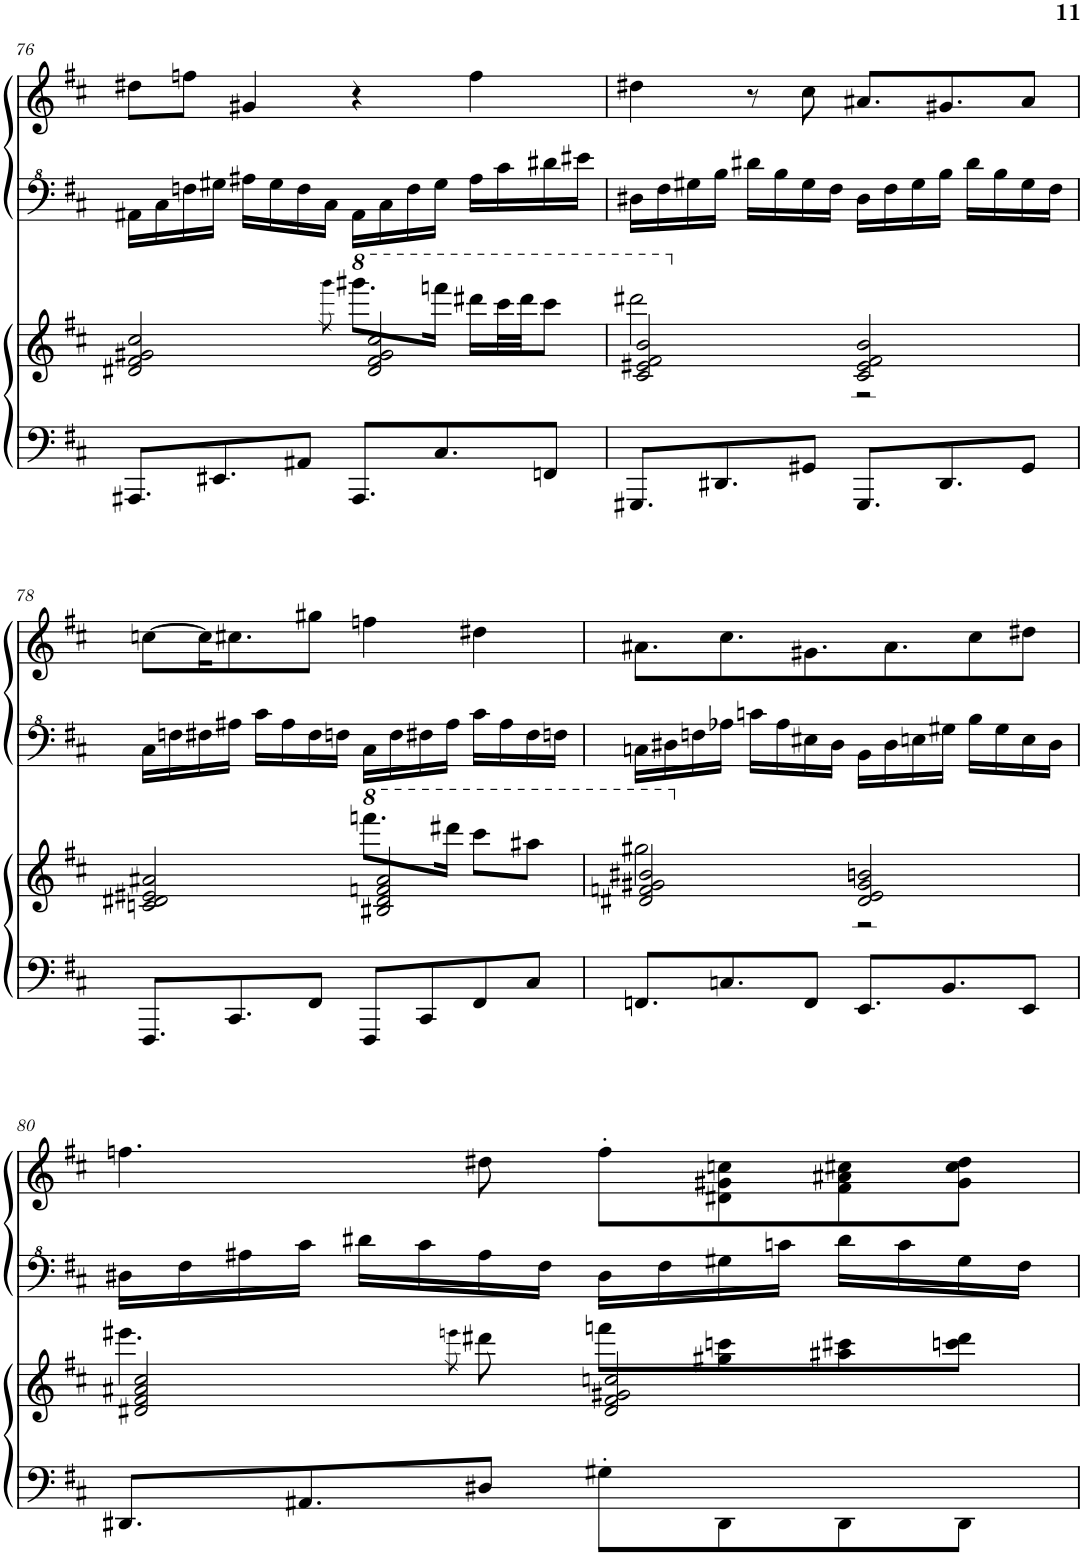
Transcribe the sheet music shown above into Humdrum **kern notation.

**kern	**kern	**kern	**kern
*part4	*part3	*part2	*part1
*staff4	*staff3	*staff2	*staff1
*I"ピアノ	*I"ピアノ	*I"ピアノ	*I"ピアノ
!!LO:PB:g=z
*clefF4	*clefG2	*clefF^4	*clefG2
*k[f#c#]	*k[f#c#]	*k[f#c#]	*k[f#c#]
*M4/4	*M4/4	*M4/4	*M4/4
=76	=76	=76	=76
*	*^	*	*
8.AAA#X/L	2d#X/ 2f#/ 2g#X/ 2cc#/	2ryy	16A#X\LL	8dd#X\L
.	.	.	16c#\	.
.	.	.	16fn\	8ffn\J
8.EE#X/	.	.	16g#X\JJ	.
.	.	.	16a#X\LL	4g#X/
.	.	.	16g#\	.
8AA#X/J	.	.	16f\	.
.	.	.	16c#\JJ	.
.	.	8qgggg\	.	.
*	*8va	*	*	*
8.AAA#/L	2dd#/ 2ff#/ 2gg#/ 2ccc#/	8.gggg#X\L	16A#\LL	4r
.	.	.	16c#\	.
.	.	.	16f\	.
8.C#/	.	16ffffn\Jk	16g#\JJ	.
.	.	16dddd#X\LL	16a#\LL	4ff\
.	.	32cccc#\L	16cc#\	.
.	.	32dddd#\JJ	.	.
8FFn/J	.	8cccc#\J	16dd#X\	.
.	.	.	16ee#X\JJ	.
=77	=77	=77	=77	=77
8.GGG#X/L	2cc#/ 2ee#X/ 2ff#/ 2bb/	2dddd#X\	16d#X\LL	4dd#X\
.	.	.	16f#\	.
.	.	.	16g#X\	.
8.DD#X/	.	.	16b\JJ	.
.	.	.	16dd#X\LL	8r
.	.	.	16b\	.
8GG#X/J	.	.	16g#\	8cc#\
.	.	.	16f#\JJ	.
*	*X8va	*	*	*
8.GGG#/L	2c#/ 2e#/ 2f#/ 2b/	2r	16d#\LL	8.a#X/L
.	.	.	16f#\	.
.	.	.	16g#\	.
8.DD#/	.	.	16b\JJ	8.g#X/
.	.	.	16dd#\LL	.
.	.	.	16b\	.
8GG#/J	.	.	16g#\	8a#/J
.	.	.	16f#\JJ	.
!!LO:LB:g=z
=78	=78	=78	=78	=78
8.FFF#/L	2cn/ 2d#X/ 2e#X/ 2a#X/	2ryy	16c#\LL	[8ccn\L
.	.	.	16fn\	.
.	.	.	16f#X\	16cc\K]
8.CC#/	.	.	16a#X\JJ	8.cc#X\
.	.	.	16cc#\LL	.
.	.	.	16a#\	.
8FF#/J	.	.	16f#\	8gg#X\J
.	.	.	16fn\JJ	.
*	*8va	*	*	*
8FFF#/L	2b#X/ 2dd#/ 2ffn/ 2aa#/	8.ffffn\L	16c#\LL	4ffn\
.	.	.	16f\	.
8CC#/	.	.	16f#X\	.
.	.	16dddd#X\Jk	16a#\JJ	.
8FF#/	.	8cccc#\L	16cc#\LL	4dd#X\
.	.	.	16a#\	.
8C#/J	.	8aaa#X\J	16f#\	.
.	.	.	16fn\JJ	.
=79	=79	=79	=79	=79
8.FFn/L	2dd#X/ 2ffn/ 2gg#X/ 2bb#X/	2ggg#X\	16cn\LL	8.a#X\L
.	.	.	16d#X\	.
.	.	.	16fn\	.
8.Cn/	.	.	16a-X\JJ	8.cc#\
.	.	.	16ccn\LL	.
.	.	.	16a-\	.
8FF/J	.	.	16e#X\	8.g#X\
.	.	.	16d#\JJ	.
*	*X8va	*	*	*
8.EE/L	2d#/ 2e/ 2g#/ 2bn/	2r	16B\LL	.
.	.	.	16d#\	8.a#\
.	.	.	16en\	.
8.BB/	.	.	16g#X\JJ	.
.	.	.	16b\LL	8cc#\
.	.	.	16g#\	.
8EE/J	.	.	16e\	8dd#X\J
.	.	.	16d#\JJ	.
!!LO:LB:g=z
=80	=80	=80	=80	=80
8.DD#X/L	2d#X/ 2f#/ 2a#X/ 2cc#/	4.eee#X\	16d#X\LL	4.ffn\
.	.	.	16f#\	.
.	.	.	16a#X\	.
8.AA#X/	.	.	16cc#\JJ	.
.	.	.	16dd#X\LL	.
.	.	.	16cc#\	.
.	.	8qeeen\	.	.
8D#X/J	.	8ddd#X\	16a#\	8dd#X\
.	.	.	16f#\JJ	.
8G#X'\L	2d#/ 2f#/ 2g#X/ 2ccn/	8fffn\L	16d#\LL	8ff'\L
.	.	.	16f#\	.
8DD#\	.	8gg#X\ 8cccn\	16g#X\	8d#X\ 8g#X\ 8ccn\
.	.	.	16ccn\JJ	.
8DD#\	.	8aa#X\ 8ccc#X\	16dd#\LL	8f#\ 8a#X\ 8cc#X\
.	.	.	16cc\	.
8DD#\J	.	8cccn\ 8ddd#\J	16g#\	8g#\ 8cc#\ 8dd#\J
.	.	.	16f#\JJ	.
*	*v	*v	*	*
=	=	=	=
*-	*-	*-	*-
